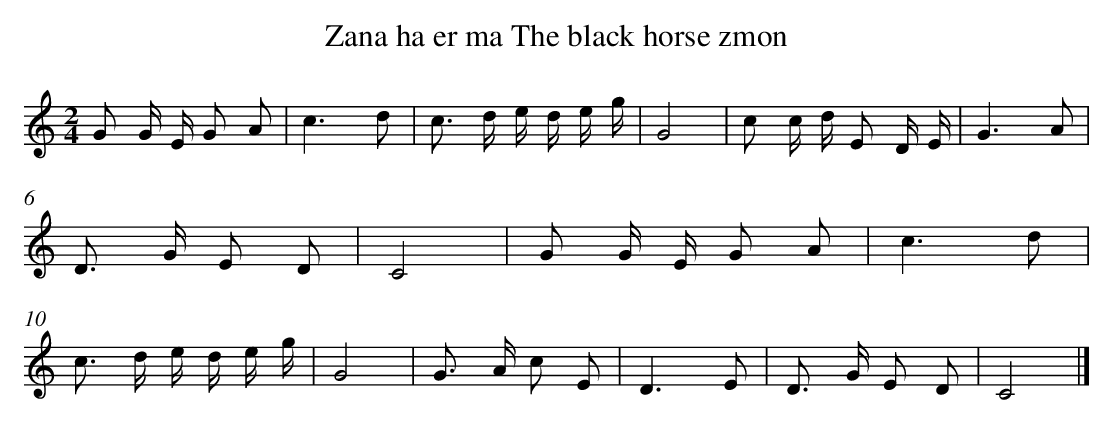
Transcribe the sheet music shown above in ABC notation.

X:1
T: Zana ha er ma The black horse zmon
L: 1/8
M: 2/4
K: C
G G/ E/ G A [I:setbarnb 1]|
c3d |
c> d e/ d/ e/ g/ |
G4 |
c c/ d/ E D/ E/ |
G3A |
D> G E D |
C4 |
G G/ E/ G A |
c3d |
c> d e/ d/ e/ g/ |
G4 |
G> A c E |
D3E |
D> G E D |
C4 |]
